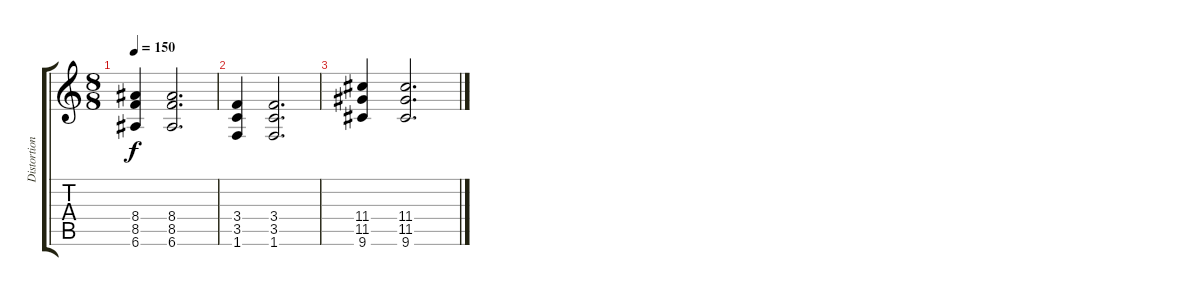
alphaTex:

\track ("Distortion" "Distortion") {instrument overdrivenguitar}
\staff {score tabs}
\tuning (E4 B3 G3 D3 A2 E2) {hide}
\ts (8 8)
\tempo 150
\clef g2
\ks c
(8.4 8.5 6.6).4{dy f} (8.4 8.5 6.6).2{d} |
(3.4 3.5 1.6).4 (3.4 3.5 1.6).2{d} |
(11.4 11.5 9.6).4 (11.4 11.5 9.6).2{d}
